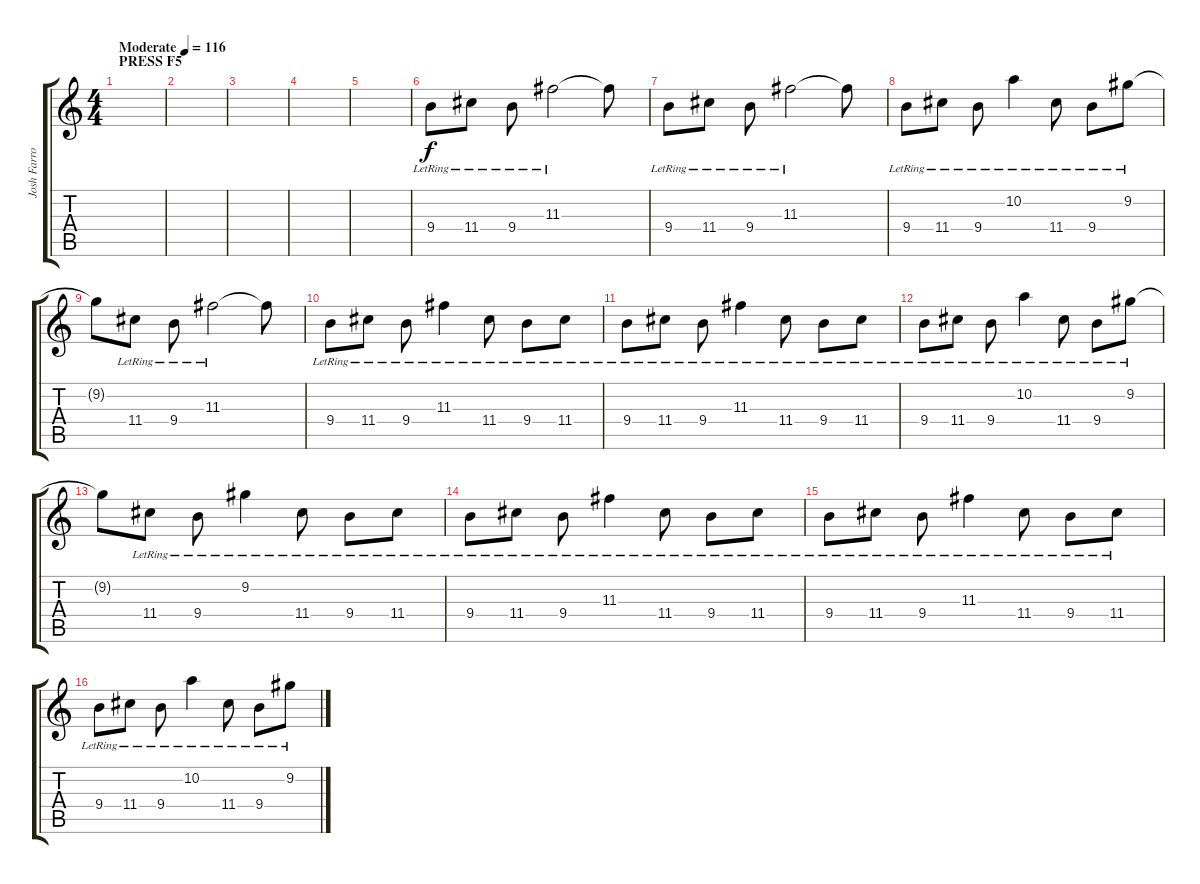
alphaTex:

\track ("Josh Farro" "Josh Farro") {instrument electricguitarjazz}
\staff {score tabs}
\tuning (E4 B3 G3 D3 A2 E2) {hide}
\ts (4 4)
\section ("" "PRESS F5")
\tempo (116 "Moderate")
\clef g2
\ks c
|
|
|
|
|
9.4{lr}.8 11.4{lr}.8 9.4{lr}.8 11.3{lr}.2 11.3{t}.8 |
9.4{lr}.8 11.4{lr}.8 9.4{lr}.8 11.3{lr}.2 11.3{t}.8 |
9.4{lr}.8 11.4{lr}.8 9.4{lr}.8 10.2{lr}.4 11.4{lr}.8 9.4{lr}.8 9.2{lr}.8 |
9.2{t}.8 11.4{lr}.8 9.4{lr}.8 11.3{lr}.2 11.3{t}.8 |
9.4{lr}.8 11.4{lr}.8 9.4{lr}.8 11.3{lr}.4 11.4{lr}.8 9.4{lr}.8 11.4{lr}.8 |
9.4{lr}.8 11.4{lr}.8 9.4{lr}.8 11.3{lr}.4 11.4{lr}.8 9.4{lr}.8 11.4{lr}.8 |
9.4{lr}.8 11.4{lr}.8 9.4{lr}.8 10.2{lr}.4 11.4{lr}.8 9.4{lr}.8 9.2{lr}.8 |
9.2{t}.8 11.4{lr}.8 9.4{lr}.8 9.2{lr}.4 11.4{lr}.8 9.4{lr}.8 11.4{lr}.8 |
9.4{lr}.8 11.4{lr}.8 9.4{lr}.8 11.3{lr}.4 11.4{lr}.8 9.4{lr}.8 11.4{lr}.8 |
9.4{lr}.8 11.4{lr}.8 9.4{lr}.8 11.3{lr}.4 11.4{lr}.8 9.4{lr}.8 11.4{lr}.8 |
9.4{lr}.8 11.4{lr}.8 9.4{lr}.8 10.2{lr}.4 11.4{lr}.8 9.4{lr}.8 9.2{lr}.8
